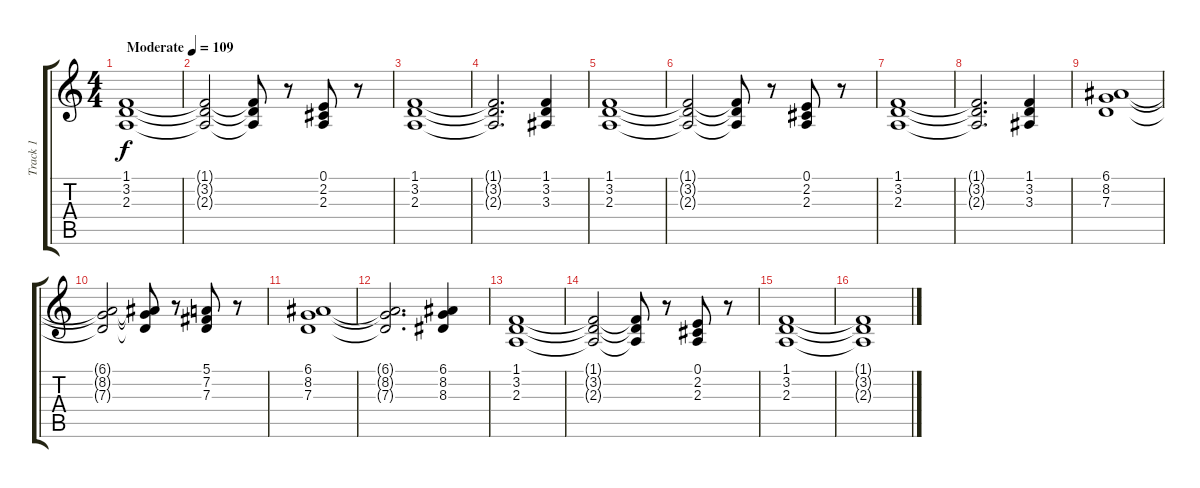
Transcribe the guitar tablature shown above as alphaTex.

\track ("Track 1" "Track 1") {instrument pad1newage}
\staff {score tabs}
\tuning (E4 B3 G3 D3 A2 E2) {hide}
\ts (4 4)
\tempo (109 "Moderate")
\clef g2
\ks c
(1.1 3.2 2.3).1{dy f instrument pad1newage} |
(1.1{t} 3.2{t} 2.3{t}).2 (1.1{t} 3.2{t} 2.3{t}).8 r.8 (0.1 2.2 2.3).8 r.8 |
(1.1 3.2 2.3).1 |
(1.1{t} 3.2{t} 2.3{t}).2{d} (1.1 3.2 3.3).4 |
(1.1 3.2 2.3).1 |
(1.1{t} 3.2{t} 2.3{t}).2 (1.1{t} 3.2{t} 2.3{t}).8 r.8 (0.1 2.2 2.3).8 r.8 |
(1.1 3.2 2.3).1 |
(1.1{t} 3.2{t} 2.3{t}).2{d} (1.1 3.2 3.3).4 |
(6.1 8.2 7.3).1 |
(6.1{t} 8.2{t} 7.3{t}).2 (6.1{t} 8.2{t} 7.3{t}).8 r.8 (5.1 7.2 7.3).8 r.8 |
(6.1 8.2 7.3).1 |
(6.1{t} 8.2{t} 7.3{t}).2{d} (6.1 8.2 8.3).4 |
(1.1 3.2 2.3).1 |
(1.1{t} 3.2{t} 2.3{t}).2 (1.1{t} 3.2{t} 2.3{t}).8 r.8 (0.1 2.2 2.3).8 r.8 |
(1.1 3.2 2.3).1 |
(1.1{t} 3.2{t} 2.3{t}).1
